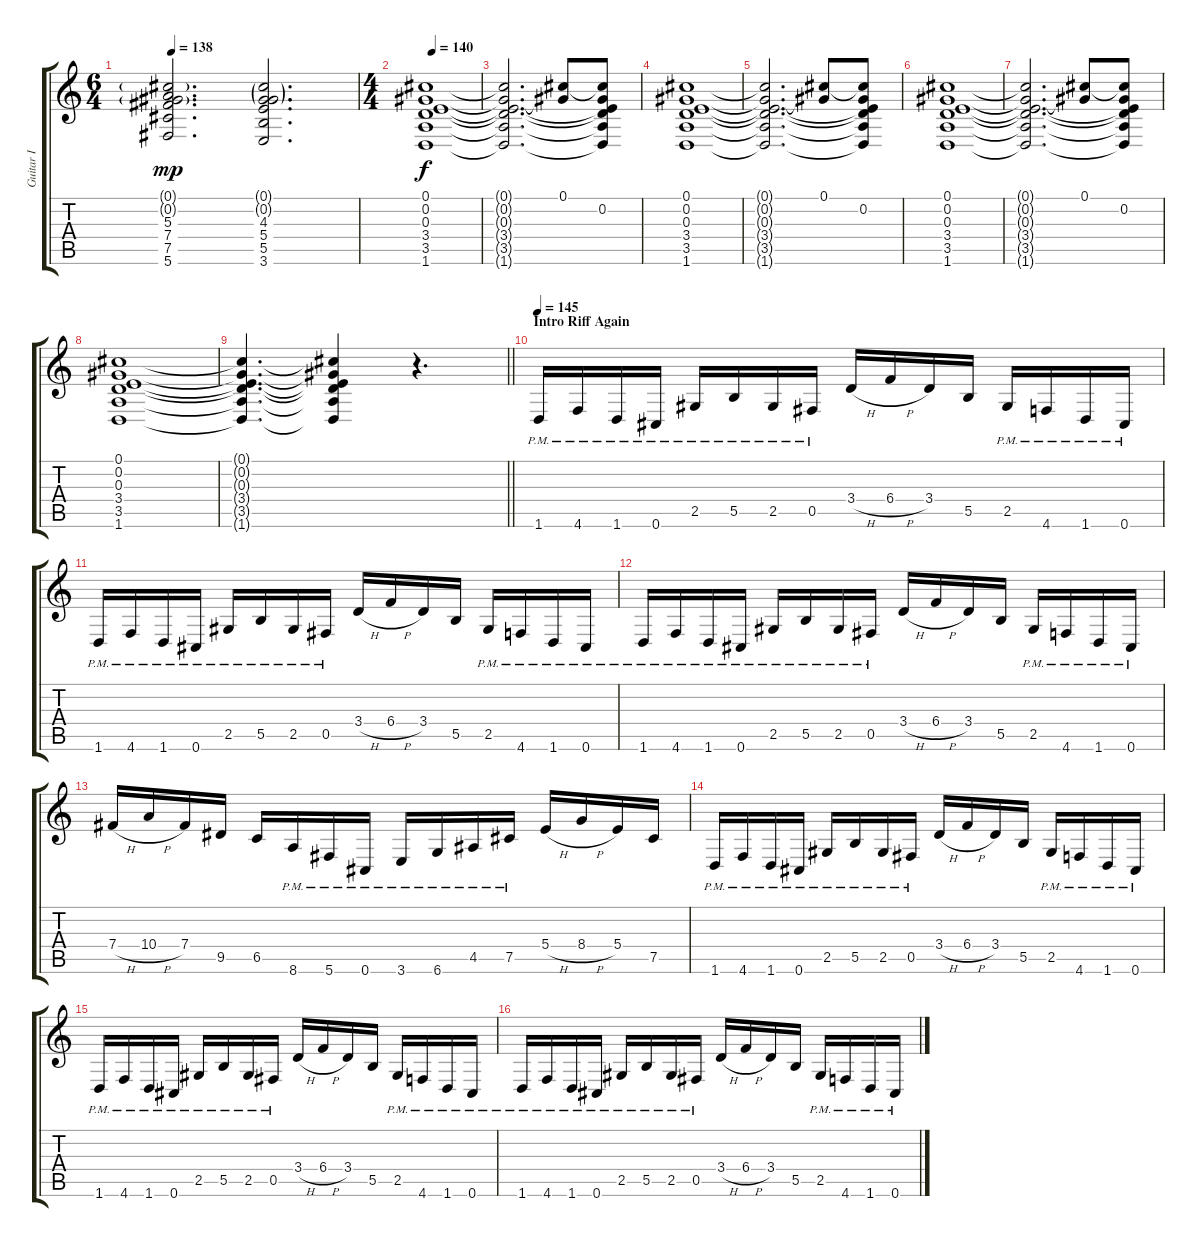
\track ("Guitar I" "Guitar I") {instrument distortionguitar}
\staff {score tabs}
\tuning (Db4 Ab3 E3 B2 Gb2 Db2) {hide}
\ts (6 4)
\tempo 138
\clef g2
\ks c
(0.1{g} 0.2{g} 5.3 7.4 7.5 5.6).2{d dy mp} (0.1{g} 0.2{g} 4.3 5.4 5.5 3.6).2{d} |
\ts (4 4)
\tempo 140
(0.1 0.2 0.3 3.4 3.5 1.6).1{dy f} |
(0.1{t} 0.2{t} 0.3{t} 3.4{t} 3.5{t} 1.6{t}).2{d} (0.1 0.2{t}).8 (0.1{t} 0.2 0.3{t} 3.4{t} 3.5{t} 1.6{t}).8 |
(0.1 0.2 0.3 3.4 3.5 1.6).1 |
(0.1{t} 0.2{t} 0.3{t} 3.4{t} 3.5{t} 1.6{t}).2{d} (0.1 0.2{t}).8 (0.1{t} 0.2 0.3{t} 3.4{t} 3.5{t} 1.6{t}).8 |
(0.1 0.2 0.3 3.4 3.5 1.6).1 |
(0.1{t} 0.2{t} 0.3{t} 3.4{t} 3.5{t} 1.6{t}).2{d} (0.1 0.2{t}).8 (0.1{t} 0.2 0.3{t} 3.4{t} 3.5{t} 1.6{t}).8 |
(0.1 0.2 0.3 3.4 3.5 1.6).1 |
\barLineRight lightlight
(0.1{t} 0.2{t} 0.3{t} 3.4{t} 3.5{t} 1.6{t}).4{d} (0.1{t} 0.2{t} 0.3{t} 3.4{t} 3.5{t} 1.6{t}).4 r.4{d} |
\section ("" "Intro Riff Again")
\tempo 145
1.6{pm}.16{volume 16} 4.6{pm}.16 1.6{pm}.16 0.6{pm}.16 2.5{pm}.16 5.5{pm}.16 2.5{pm}.16 0.5{pm}.16 3.4{h}.16 6.4{h}.16 3.4.16 5.5.16 2.5{pm}.16 4.6{pm}.16 1.6{pm}.16 0.6{pm}.16 |
1.6{pm}.16 4.6{pm}.16 1.6{pm}.16 0.6{pm}.16 2.5{pm}.16 5.5{pm}.16 2.5{pm}.16 0.5{pm}.16 3.4{h}.16 6.4{h}.16 3.4.16 5.5.16 2.5{pm}.16 4.6{pm}.16 1.6{pm}.16 0.6{pm}.16 |
1.6{pm}.16 4.6{pm}.16 1.6{pm}.16 0.6{pm}.16 2.5{pm}.16 5.5{pm}.16 2.5{pm}.16 0.5{pm}.16 3.4{h}.16 6.4{h}.16 3.4.16 5.5.16 2.5{pm}.16 4.6{pm}.16 1.6{pm}.16 0.6{pm}.16 |
7.4{h}.16 10.4{h}.16 7.4.16 9.5.16 6.5.16 8.6{pm}.16 5.6{pm}.16 0.6{pm}.16 3.6{pm}.16 6.6{pm}.16 4.5{pm}.16 7.5{pm}.16 5.4{h}.16 8.4{h}.16 5.4.16 7.5.16 |
1.6{pm}.16 4.6{pm}.16 1.6{pm}.16 0.6{pm}.16 2.5{pm}.16 5.5{pm}.16 2.5{pm}.16 0.5{pm}.16 3.4{h}.16 6.4{h}.16 3.4.16 5.5.16 2.5{pm}.16 4.6{pm}.16 1.6{pm}.16 0.6{pm}.16 |
1.6{pm}.16 4.6{pm}.16 1.6{pm}.16 0.6{pm}.16 2.5{pm}.16 5.5{pm}.16 2.5{pm}.16 0.5{pm}.16 3.4{h}.16 6.4{h}.16 3.4.16 5.5.16 2.5{pm}.16 4.6{pm}.16 1.6{pm}.16 0.6{pm}.16 |
1.6{pm}.16 4.6{pm}.16 1.6{pm}.16 0.6{pm}.16 2.5{pm}.16 5.5{pm}.16 2.5{pm}.16 0.5{pm}.16 3.4{h}.16 6.4{h}.16 3.4.16 5.5.16 2.5{pm}.16 4.6{pm}.16 1.6{pm}.16 0.6{pm}.16
